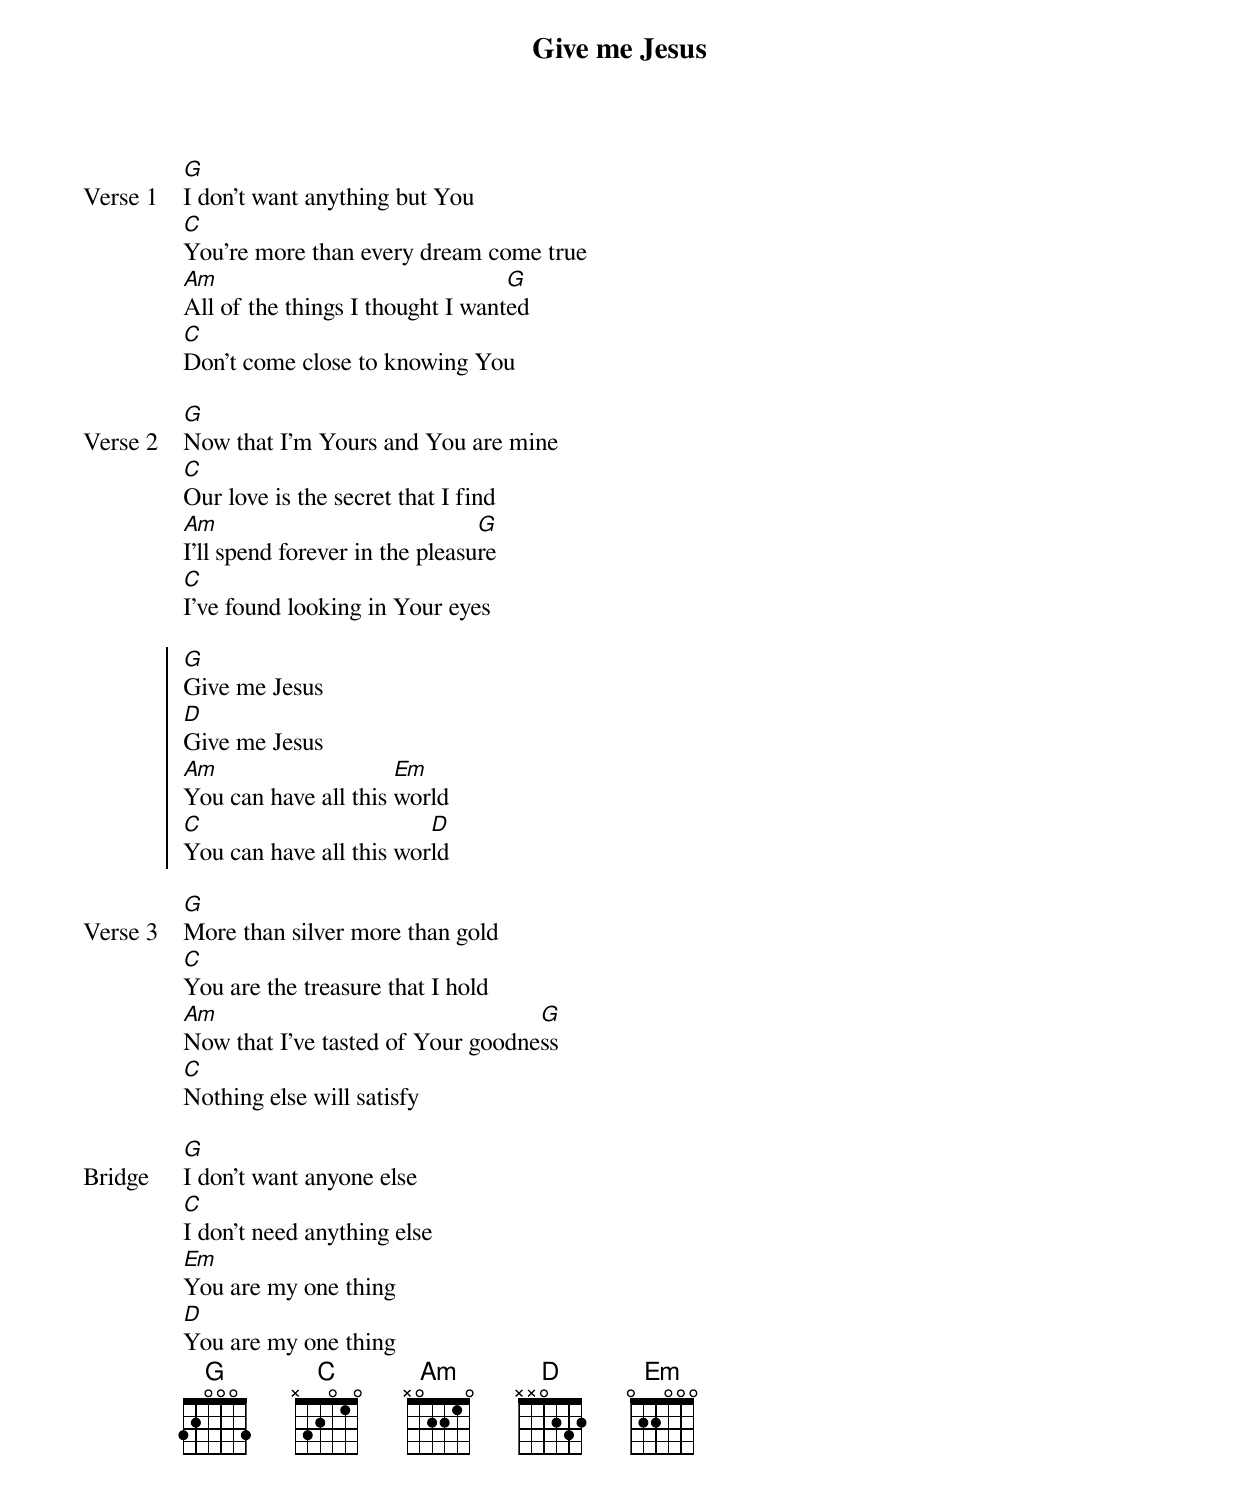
{title: Give me Jesus}
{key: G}
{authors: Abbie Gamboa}
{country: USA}
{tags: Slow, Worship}
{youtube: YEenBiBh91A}

{sov Verse 1}
[G]I don't want anything but You
[C]You're more than every dream come true
[Am]All of the things I thought I want[G]ed
[C]Don't come close to knowing You

{eov}
{sov Verse 2}
[G]Now that I'm Yours and You are mine
[C]Our love is the secret that I find
[Am]I'll spend forever in the pleasu[G]re
[C]I've found looking in Your eyes

{eov}
{soc}
[G]Give me Jesus
[D]Give me Jesus
[Am]You can have all this [Em]world
[C]You can have all this wor[D]ld

{eoc}
{sov Verse 3}
[G]More than silver more than gold
[C]You are the treasure that I hold
[Am]Now that I've tasted of Your goodne[G]ss
[C]Nothing else will satisfy

{eov}
{sob Bridge}
[G]I don't want anyone else
[C]I don't need anything else
[Em]You are my one thing
[D]You are my one thing
{eob}
